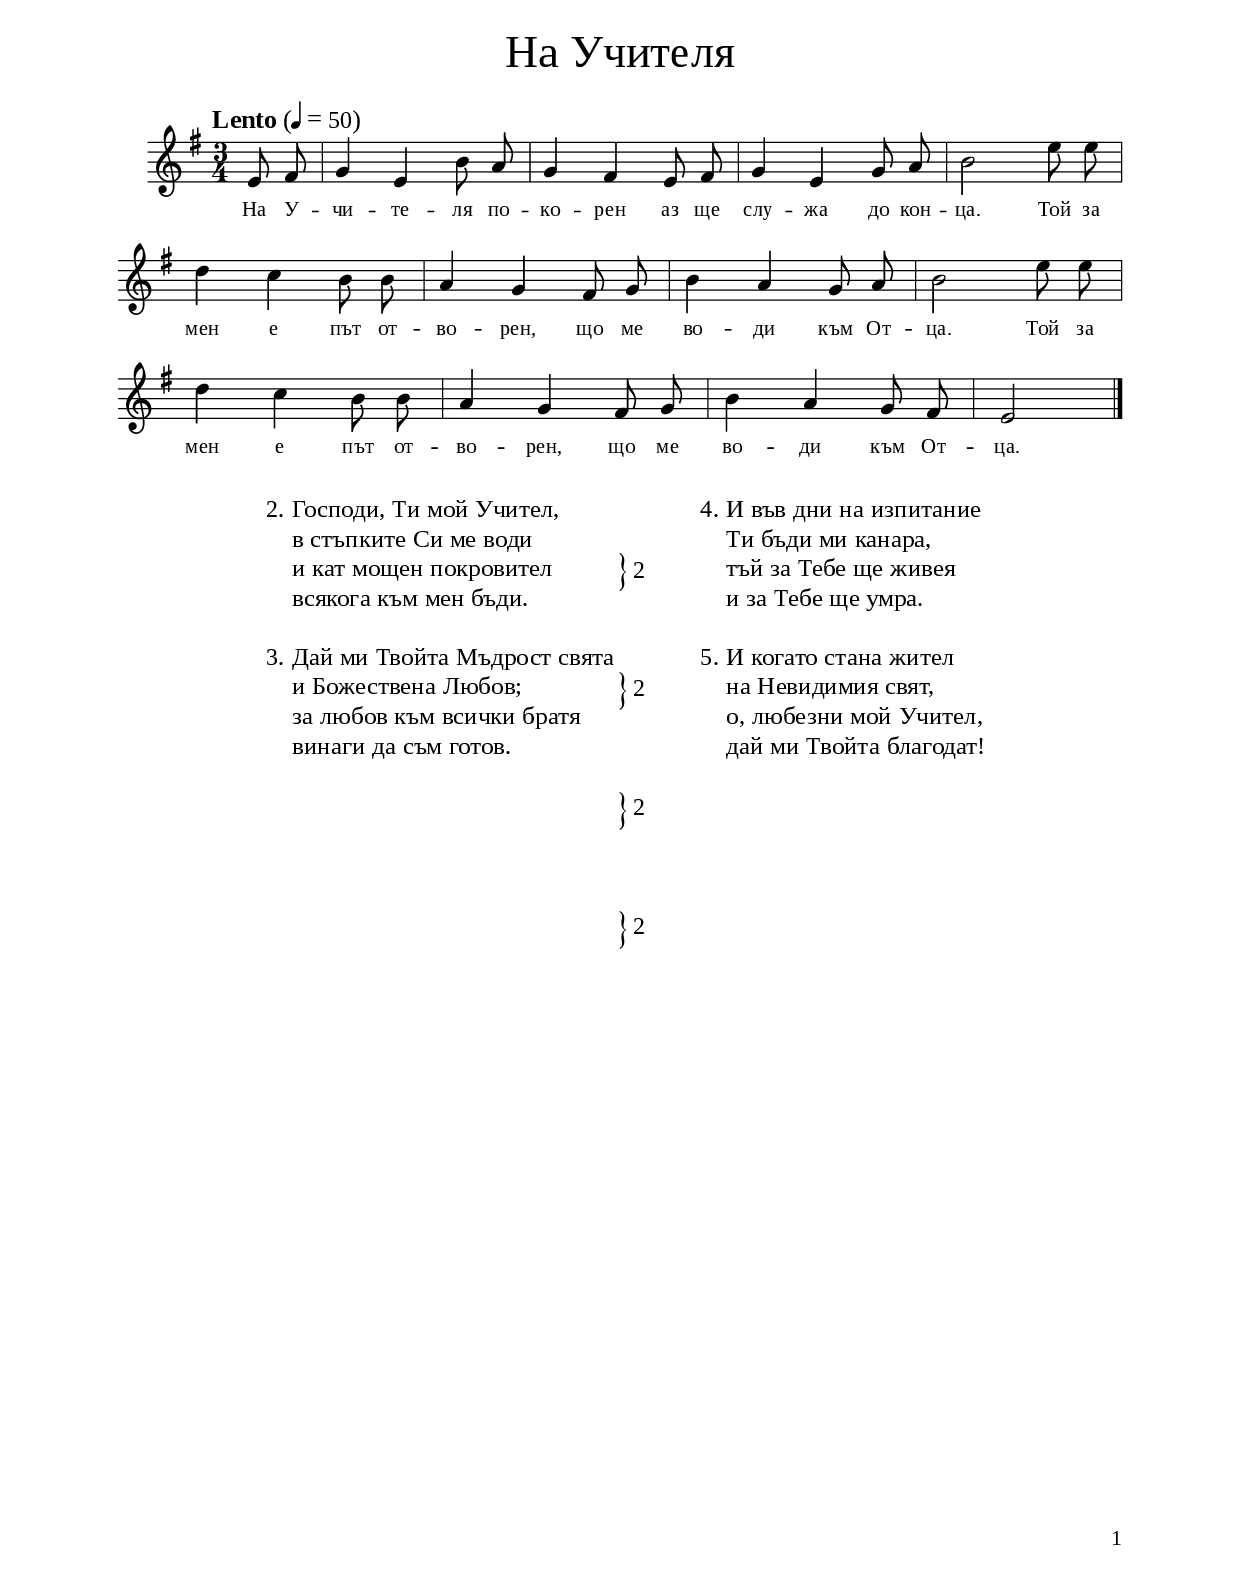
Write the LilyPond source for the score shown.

\version "2.24.4"

% include paper part and global functions
\include "include/globals.ily"

"rightBraces037" = \markup {
  \column {
    % repeat braces
    \translate #'(0 . -5.6 )
    \right-brace #18

    \translate #'(0 . -10.2 )
    \right-brace #18

    \translate #'(0 . -10.2 )
    \right-brace #18

    \translate #'(0 . -10.2 )
    \right-brace #18

  }
  \column {
    % repeat numbers
    \translate #'(0 . -6.2 )
    2

    \translate #'(0 . -12 )
    2

    \translate #'(0 . -12 )
    2

    \translate #'(0 . -12.1 )
    2
  }
}

\bookpart {
  \label #'ref037
  \tocItem \markup "На Учителя"
  \include "include/bookpart-paper.ily"
  \score {
    \include "include/score-layout.ily"

    \new Voice \absolute {
      \clef treble
      \key e \minor
      \time 3/4
      \tempoFunc "Lento" 4 "50"
      \autoBeamOff
      \partial 4
      \autoBeamOff
      e'8 fis'8 | g'4 e'4 b'8 a'8 | g'4 fis'4 e'8 fis'8 | g'4 e'4 g'8 a'8 |  b'2 e''8  e''8 \break
      d''4 c''4 b'8 b'8 | a'4 g'4 fis'8 g'8 | b'4 a'4 g'8 a'8 | b'2 e''8 e''8 \break
      | d''4 c''4 b'8 b'8 | a'4 g'4 fis'8 g'8 | b'4 a'4 g'8 fis'8 | e'2 \bar "|."\break
    }

    \addlyrics {
      На У --  чи -- те -- ля по -- ко -- рен аз ще слу -- жа
      до кон -- ца. Той за мен е път от -- во --
      рен, що ме во -- ди към От -- ца. Той за мен
      е път от -- во -- рен, що ме во -- ди към От -- ца.
    }

    \header {
      title = \titleFunc #'ref_desc_2 "На Учителя" "Na Učitelja"
    }

    \midi{}

  } % score



  \markup \abs-fontsize #12 {
    \hspace #15
    \override #`(baseline-skip . ,bgCoupletBaselineSkip) % affects space between column lines
    \column {
      \line { 2.  Господи, Ти мой Учител, }
      \line {   "   " в стъпките Си ме води }
      \line {   "   " и кат мощен покровител }
      \line {   "   " всякога към мен бъди. }
      \line { " " }
      \line { 3. Дай ми Твойта Мъдрост свята }
      \line {   "   " и Божествена Любов; }
      \line {   "   " за любов към всички братя }
      \line {   "   " винаги да съм готов. }


    }
    \"rightBraces037"
    \hspace #5
    \override #`(baseline-skip . ,bgCoupletBaselineSkip) % affects space between column lines
    \column {
      \line { 4. И във дни на изпитание }
      \line {   "   " Ти бъди ми канара, }
      \line {   "   " тъй за Тебе ще живея }
      \line {   "   " и за Тебе ще умра. }
      \line { " " }
      \line { 5. И когато стана жител }
      \line {   "   " на Невидимия свят, }
      \line {   "   " о, любезни мой Учител,  }
      \line {   "   " дай ми Твойта благодат! }
    }

  } % markup


} % bookpart
